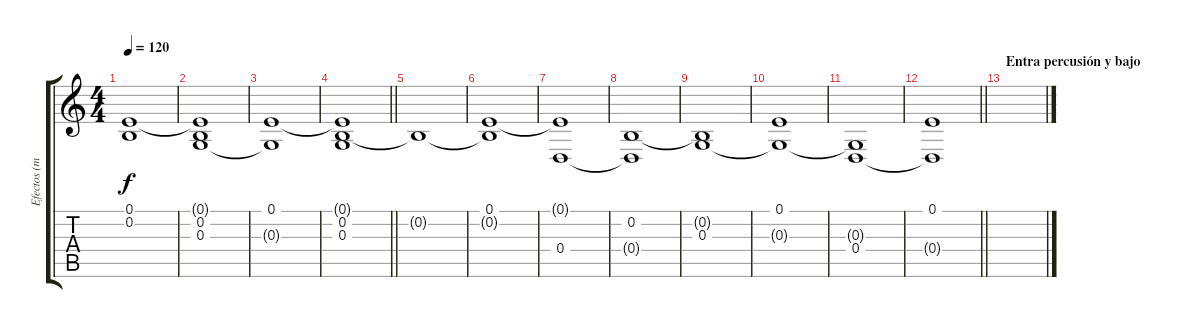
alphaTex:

\track ("Efectos (mar)" "Efectos (m") {instrument seashore}
\staff {score tabs}
\tuning (E4 B3 G3 D3 A2 E2) {hide}
\ts (4 4)
\tempo 120
\clef g2
\ks c
(0.1 0.2{t}).1{dy f} |
(0.1{t} 0.2 0.3).1 |
(0.1 0.3{t}).1 |
\barLineRight lightlight
(0.1{t} 0.2 0.3).1 |
0.2{t}.1 |
(0.1 0.2{t}).1 |
(0.1{t} 0.4).1 |
(0.2 0.4{t}).1 |
(0.2{t} 0.3).1 |
(0.1 0.3{t}).1 |
(0.3{t} 0.4).1 |
\barLineRight lightlight
(0.1 0.4{t}).1 |
\section ("" "Entra percusión y bajo")
